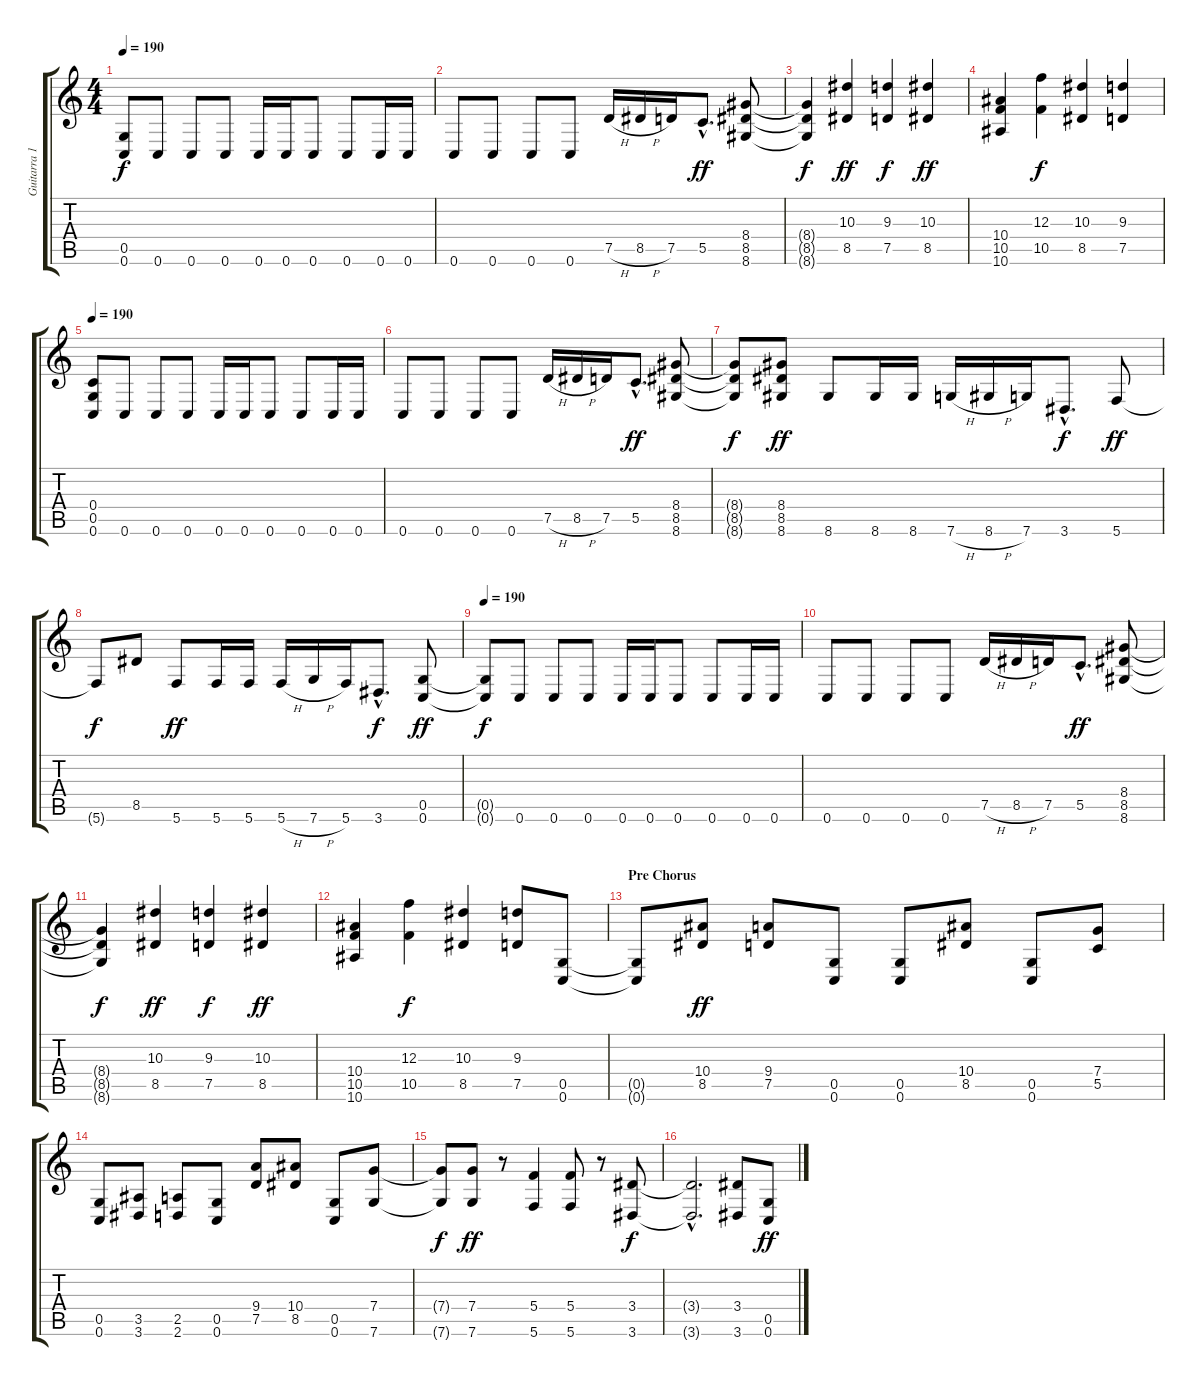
\track ("Guitarra 1" "Guitarra 1") {instrument distortionguitar}
\staff {score tabs}
\tuning (D4 A3 F3 C3 G2 C2) {hide}
\ts (4 4)
\tempo 190
\clef g2
\ks c
(0.5{t} 0.6{t}).8{dy f} 0.6.8 0.6.8 0.6.8 0.6.16 0.6.16 0.6.8 0.6.8 0.6.16 0.6.16 |
0.6.8 0.6.8 0.6.8 0.6.8 7.5{h}.16 8.5{h}.16 7.5.16 5.5{hac}.8{d dy ff} (8.4 8.5 8.6).8 |
(8.4{t} 8.5{t} 8.6{t}).4{dy f} (10.3 8.5).4{dy ff} (9.3 7.5).4{dy f} (10.3 8.5).4{dy ff} |
(10.4 10.5 10.6).4 (12.3 10.5).4{dy f} (10.3 8.5).4 (9.3 7.5).4 |
\tempo 190
(0.4 0.5 0.6).8 0.6.8 0.6.8 0.6.8 0.6.16 0.6.16 0.6.8 0.6.8 0.6.16 0.6.16 |
0.6.8 0.6.8 0.6.8 0.6.8 7.5{h}.16 8.5{h}.16 7.5.16 5.5{hac}.8{d dy ff} (8.4 8.5 8.6).8 |
(8.4{t} 8.5{t} 8.6{t}).8{dy f} (8.4 8.5 8.6).8{dy ff} 8.6.8 8.6.16 8.6.16 7.6{h}.16 8.6{h}.16 7.6.16 3.6{hac}.8{d dy f} 5.6.8{dy ff} |
5.6{t}.8{dy f} 8.5.8 5.6.8{dy ff} 5.6.16 5.6.16 5.6{h}.16 7.6{h}.16 5.6.16 3.6{hac}.8{d dy f} (0.5 0.6).8{dy ff} |
\tempo 190
(0.5{t} 0.6{t}).8{dy f} 0.6.8 0.6.8 0.6.8 0.6.16 0.6.16 0.6.8 0.6.8 0.6.16 0.6.16 |
0.6.8 0.6.8 0.6.8 0.6.8 7.5{h}.16 8.5{h}.16 7.5.16 5.5{hac}.8{d dy ff} (8.4 8.5 8.6).8 |
(8.4{t} 8.5{t} 8.6{t}).4{dy f} (10.3 8.5).4{dy ff} (9.3 7.5).4{dy f} (10.3 8.5).4{dy ff} |
(10.4 10.5 10.6).4 (12.3 10.5).4{dy f} (10.3 8.5).4 (9.3 7.5).8 (0.5 0.6).8 |
\section ("" "Pre Chorus")
(0.5{t} 0.6{t}).8 (10.4 8.5).8{dy ff} (9.4 7.5).8 (0.5 0.6).8 (0.5 0.6).8 (10.4 8.5).8 (0.5 0.6).8 (7.4 5.5).8 |
(0.5 0.6).8 (3.5 3.6).8 (2.5 2.6).8 (0.5 0.6).8 (9.4 7.5).8 (10.4 8.5).8 (0.5 0.6).8 (7.4 7.6).8 |
(7.4{t} 7.6{t}).8{dy f} (7.4 7.6).8{dy ff} r.8 (5.4 5.6).4 (5.4 5.6).8 r.8 (3.4 3.6).8{dy f} |
(3.4{hac t} 3.6{hac t}).2{d} (3.4 3.6).8 (0.5 0.6).8{dy ff}
